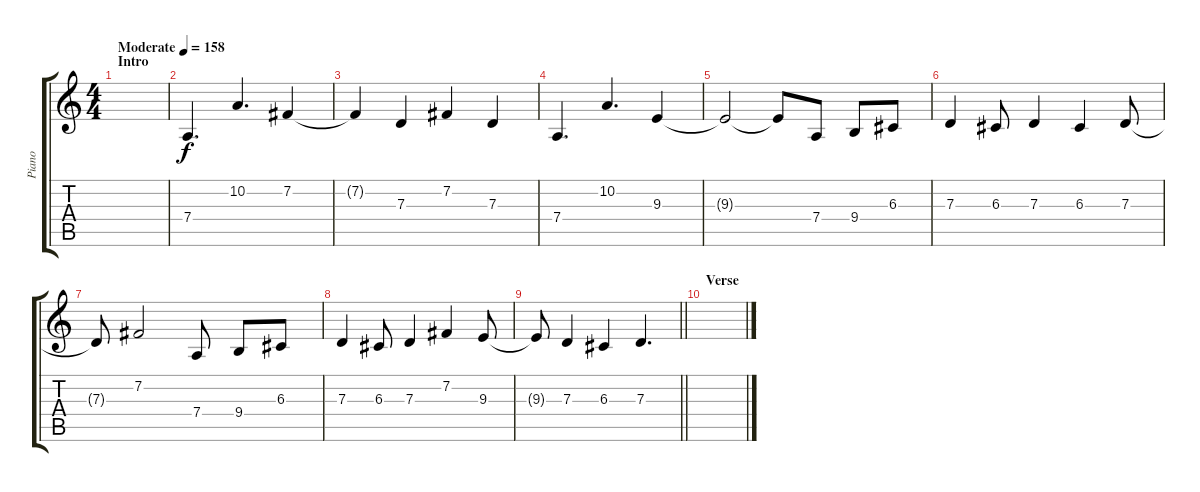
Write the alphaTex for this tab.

\track ("Piano" "Piano") {instrument electricgrandpiano}
\staff {score tabs}
\tuning (E4 B3 G3 D3 A2 E2) {hide}
\ts (4 4)
\section ("" "Intro")
\tempo (158 "Moderate")
\clef g2
\ks c
|
7.4.4{d} 10.2.4{d} 7.2.4 |
7.2{t}.4 7.3.4 7.2.4 7.3.4 |
7.4.4{d} 10.2.4{d} 9.3.4 |
9.3{t}.2 9.3{t}.8 7.4.8 9.4.8 6.3.8 |
7.3.4 6.3.8 7.3.4 6.3.4 7.3.8 |
7.3{t}.8 7.2.2 7.4.8 9.4.8 6.3.8 |
7.3.4 6.3.8 7.3.4 7.2.4 9.3.8 |
\barLineRight lightlight
9.3{t}.8 7.3.4 6.3.4 7.3.4{d} |
\section ("" "Verse")
